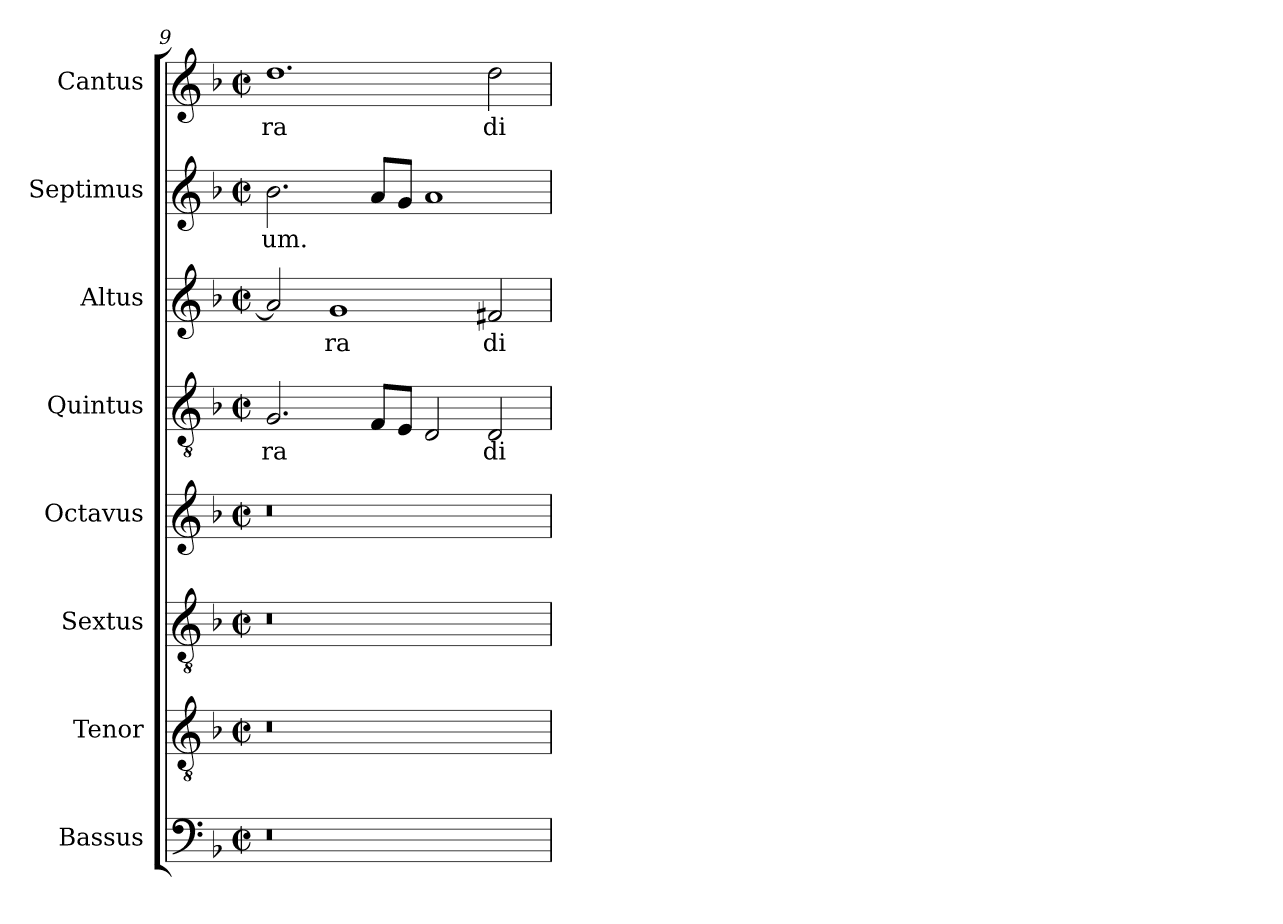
**kern	**kern	**kern	**kern	**kern	**text	**kern	**text	**kern	**text	**kern	**text
*part8	*part7	*part6	*part5	*part4	*part4	*part3	*part3	*part2	*part2	*part1	*part1
*staff8	*staff7	*staff6	*staff5	*staff4	*staff4	*staff3	*staff3	*staff2	*staff2	*staff1	*staff1
*I"Bassus	*I"Tenor	*I"Sextus	*I"Octavus	*I"Quintus	*	*I"Altus	*	*I"Septimus	*	*I"Cantus	*
*clefF4	*clefGv2	*clefGv2	*clefG2	*clefGv2	*	*clefG2	*	*clefG2	*	*clefG2	*
*k[b-]	*k[b-]	*k[b-]	*k[b-]	*k[b-]	*	*k[b-]	*	*k[b-]	*	*k[b-]	*
*F:	*F:	*F:	*F:	*F:	*	*F:	*	*F:	*	*F:	*
*M2/2	*M2/2	*M2/2	*M2/2	*M2/2	*	*M2/2	*	*M2/2	*	*M2/2	*
*met(c|)	*met(c|)	*met(c|)	*met(c|)	*met(c|)	*	*met(c|)	*	*met(c|)	*	*met(c|)	*
=9	=9	=9	=9	=9	=9	=9	=9	=9	=9	=9	=9
!	!	!	!	!	!LO:LY:b:cj	!	!	!	!LO:LY:b	!	!LO:LY:b:cj
0r	0r	0r	0r	2.G/	ra	2a/]	.	2.b-\	um.	1.dd	ra
!	!	!	!	!	!	!	!LO:LY:b:cj	!	!	!	!
.	.	.	.	.	.	1g	ra	.	.	.	.
.	.	.	.	8F/L	.	.	.	8a/L	.	.	.
.	.	.	.	8E/J	.	.	.	8g/J	.	.	.
.	.	.	.	2D/	.	.	.	1a	.	.	.
!	!	!	!	!	!LO:LY:b:cj	!	!LO:LY:b:cj	!	!	!	!LO:LY:b:cj
.	.	.	.	2D/	di	2f#/	di	.	.	2dd\	di
=	=	=	=	=	=	=	=	=	=	=	=
*-	*-	*-	*-	*-	*-	*-	*-	*-	*-	*-	*-
